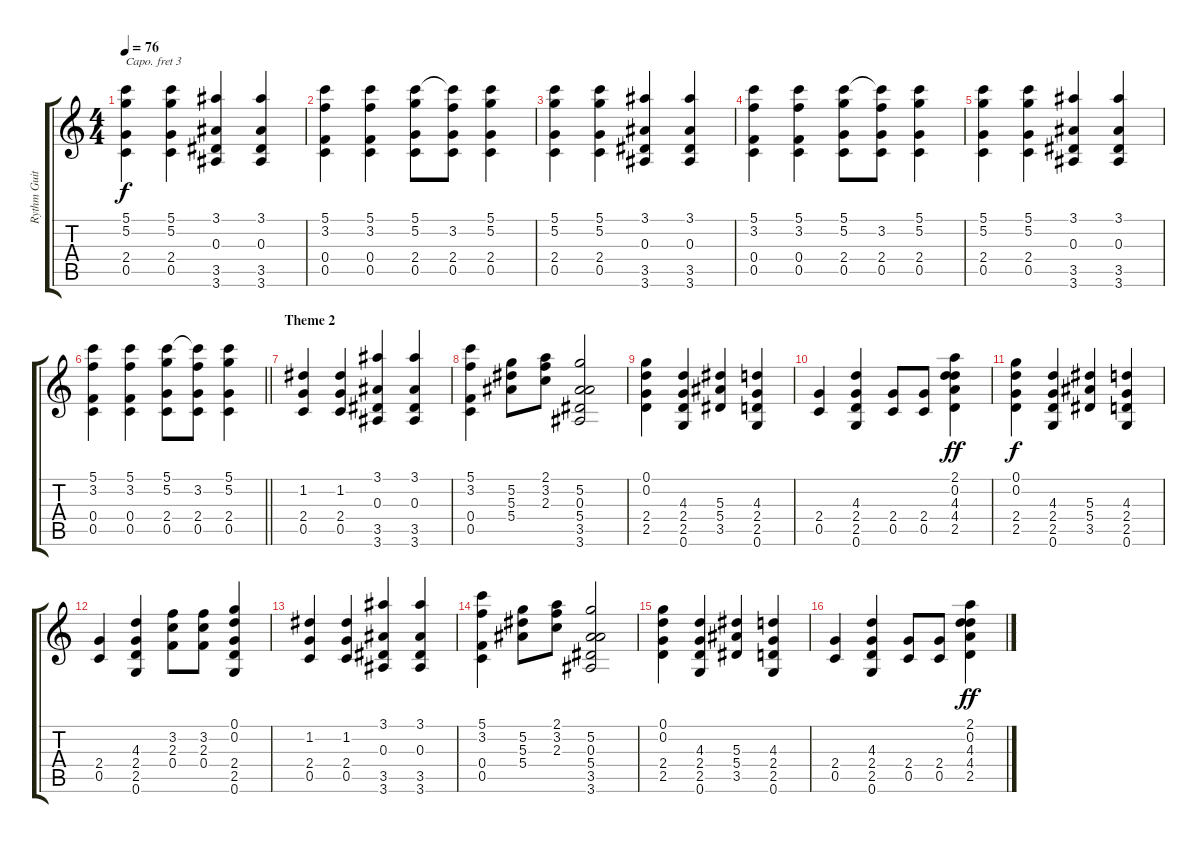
\track ("Rythm Guitar" "Rythm Guit") {instrument acousticguitarnylon}
\staff {score tabs}
\capo 3
\tuning (E4 B3 G3 D3 A2 E2) {hide}
\ts (4 4)
\tempo 76
\clef g2
\ks c
(5.1 5.2 2.4 0.5).4{dy f} (5.1 5.2 2.4 0.5).4 (3.1 0.3 3.5 3.6).4 (3.1 0.3 3.5 3.6).4 |
(5.1 3.2 0.4 0.5).4 (5.1 3.2 0.4 0.5).4 (5.1 5.2 2.4 0.5).8 (5.1{t} 3.2 2.4 0.5).8 (5.1 5.2 2.4 0.5).4 |
(5.1 5.2 2.4 0.5).4 (5.1 5.2 2.4 0.5).4 (3.1 0.3 3.5 3.6).4 (3.1 0.3 3.5 3.6).4 |
(5.1 3.2 0.4 0.5).4 (5.1 3.2 0.4 0.5).4 (5.1 5.2 2.4 0.5).8 (5.1{t} 3.2 2.4 0.5).8 (5.1 5.2 2.4 0.5).4 |
(5.1 5.2 2.4 0.5).4 (5.1 5.2 2.4 0.5).4 (3.1 0.3 3.5 3.6).4 (3.1 0.3 3.5 3.6).4 |
\barLineRight lightlight
(5.1 3.2 0.4 0.5).4 (5.1 3.2 0.4 0.5).4 (5.1 5.2 2.4 0.5).8 (5.1{t} 3.2 2.4 0.5).8 (5.1 5.2 2.4 0.5).4 |
\section ("" "Theme 2")
(1.2 2.4 0.5).4 (1.2 2.4 0.5).4 (3.1 0.3 3.5 3.6).4 (3.1 0.3 3.5 3.6).4 |
(5.1 3.2 0.4 0.5).4 (5.2 5.3 5.4).8 (2.1 3.2 2.3).8 (5.2 0.3 5.4 3.5 3.6).2 |
(0.1 0.2 2.4 2.5).4 (4.3 2.4 2.5 0.6).4 (5.3 5.4 3.5).4 (4.3 2.4 2.5 0.6).4 |
(2.4 0.5).4 (4.3 2.4 2.5 0.6).4 (2.4 0.5).8 (2.4 0.5).8 (2.1 0.2 4.3 4.4 2.5).4{dy ff} |
(0.1 0.2 2.4 2.5).4{dy f} (4.3 2.4 2.5 0.6).4 (5.3 5.4 3.5).4 (4.3 2.4 2.5 0.6).4 |
(2.4 0.5).4 (4.3 2.4 2.5 0.6).4 (3.2 2.3 0.4).8 (3.2 2.3 0.4).8 (0.1 0.2 2.4 2.5 0.6).4 |
(1.2 2.4 0.5).4 (1.2 2.4 0.5).4 (3.1 0.3 3.5 3.6).4 (3.1 0.3 3.5 3.6).4 |
(5.1 3.2 0.4 0.5).4 (5.2 5.3 5.4).8 (2.1 3.2 2.3).8 (5.2 0.3 5.4 3.5 3.6).2 |
(0.1 0.2 2.4 2.5).4 (4.3 2.4 2.5 0.6).4 (5.3 5.4 3.5).4 (4.3 2.4 2.5 0.6).4 |
(2.4 0.5).4 (4.3 2.4 2.5 0.6).4 (2.4 0.5).8 (2.4 0.5).8 (2.1 0.2 4.3 4.4 2.5).4{dy ff}
